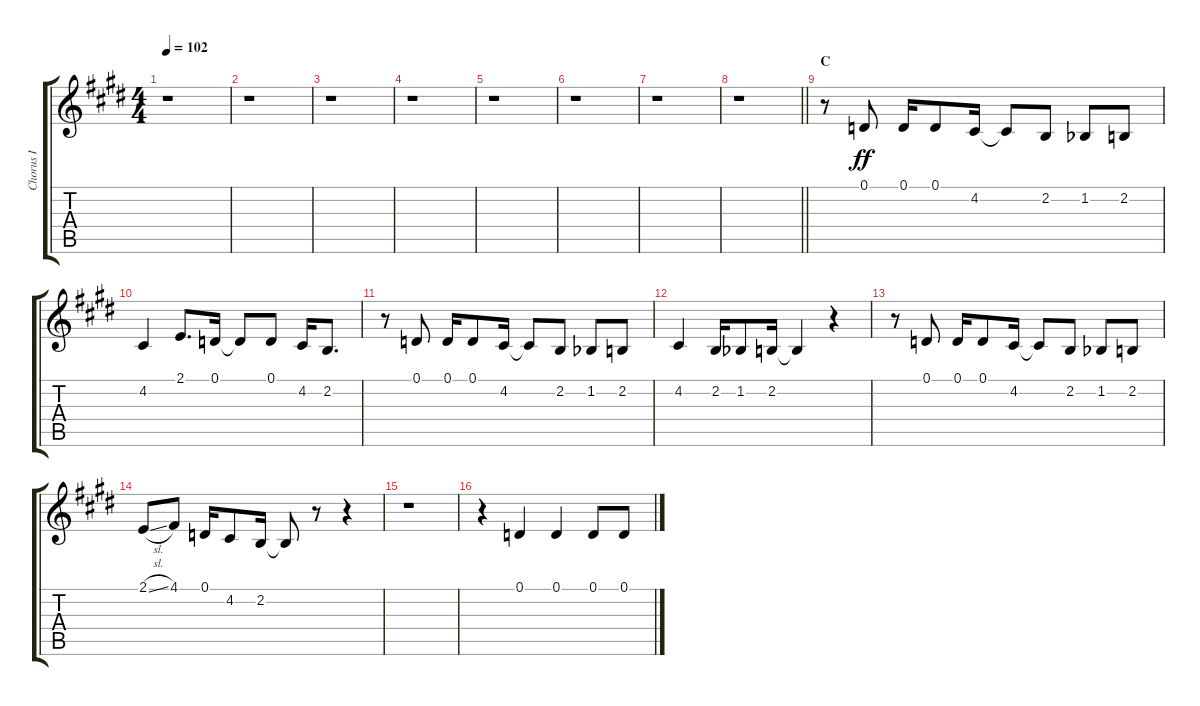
\track ("Chorus I" "Chorus I") {instrument voiceoohs}
\staff {score tabs}
\tuning (D4 A3 F3 C3 G2 D2) {hide}
\ts (4 4)
\tempo 102
\clef g2
\ks e
r.1{dy ff} |
r.1 |
r.1 |
r.1 |
r.1 |
r.1 |
r.1 |
\barLineRight lightlight
r.1 |
\section ("" "C")
r.8 0.1.8 0.1.16 0.1.8 4.2.16 4.2{t}.8 2.2.8 1.2{acc b}.8 2.2.8 |
4.2.4 2.1.8{d} 0.1.16 0.1{t}.8 0.1.8 4.2.16 2.2.8{d} |
r.8 0.1.8 0.1.16 0.1.8 4.2.16 4.2{t}.8 2.2.8 1.2{acc b}.8 2.2.8 |
4.2.4 2.2.16 1.2{acc b}.8 2.2.16 2.2{t}.4 r.4 |
r.8 0.1.8 0.1.16 0.1.8 4.2.16 4.2{t}.8 2.2.8 1.2{acc b}.8 2.2.8 |
2.1{sl}.8 4.1.8 0.1.16 4.2.8 2.2.16 2.2{t}.8 r.8 r.4 |
r.1 |
r.4 0.1.4 0.1.4 0.1.8 0.1.8
